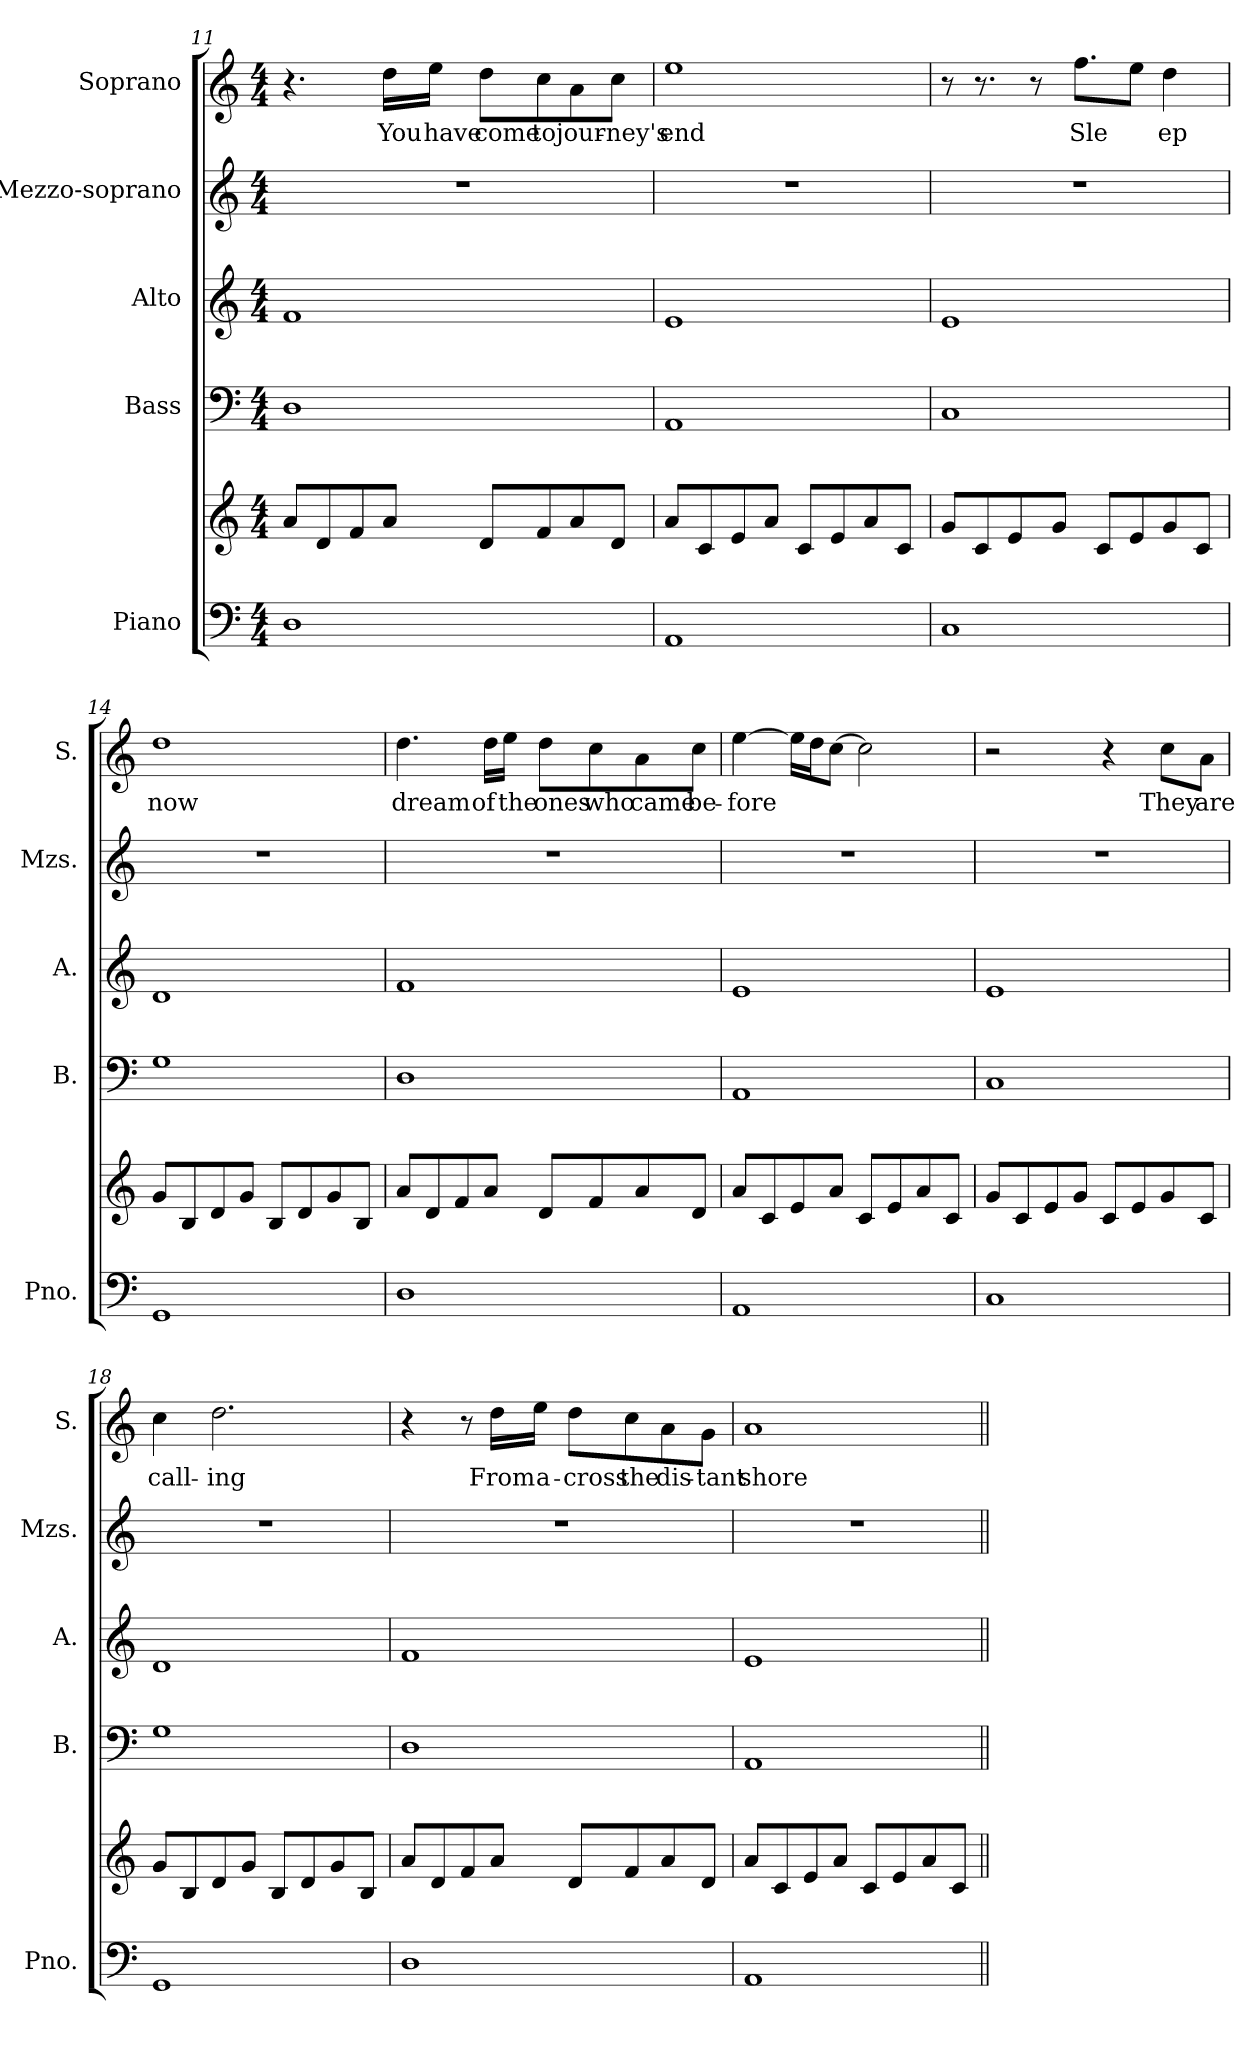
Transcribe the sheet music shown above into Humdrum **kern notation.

**kern	**kern	**kern	**kern	**kern	**kern	**text
*part5	*part5	*part4	*part3	*part2	*part1	*part1
*staff6	*staff5	*staff4	*staff3	*staff2	*staff1	*staff1
*I"Piano	*	*I"Bass	*I"Alto	*I"Mezzo-soprano	*I"Soprano	*
*I'Pno.	*	*I'B.	*I'A.	*I'Mzs.	*I'S.	*
!!LO:LB:g=z
*clefF4	*clefG2	*clefF4	*clefG2	*clefG2	*clefG2	*
*k[]	*k[]	*k[]	*k[]	*k[]	*k[]	*
*M4/4	*M4/4	*M4/4	*M4/4	*M4/4	*M4/4	*
=11	=11	=11	=11	=11	=11	=11
1D	8a/L	1D	1f	1r	4.r	.
.	8d/	.	.	.	.	.
.	8f/	.	.	.	.	.
.	8a/J	.	.	.	16dd\LL	You
.	.	.	.	.	16ee\JJ	have
.	8d/L	.	.	.	8dd\L	come
.	8f/	.	.	.	8cc\	to
.	8a/	.	.	.	8a\	jour-
.	8d/J	.	.	.	8cc\J	-ney's
=12	=12	=12	=12	=12	=12	=12
1AA	8a/L	1AA	1e	1r	1ee	end
.	8c/	.	.	.	.	.
.	8e/	.	.	.	.	.
.	8a/J	.	.	.	.	.
.	8c/L	.	.	.	.	.
.	8e/	.	.	.	.	.
.	8a/	.	.	.	.	.
.	8c/J	.	.	.	.	.
=13	=13	=13	=13	=13	=13	=13
1C	8g/L	1C	1e	1r	8r	.
.	8c/	.	.	.	8.r	.
.	8e/	.	.	.	.	.
.	.	.	.	.	8r	.
.	8g/J	.	.	.	.	.
.	.	.	.	.	8.ff\L	Sle
.	8c/L	.	.	.	.	.
.	8e/	.	.	.	8ee\J	.
.	8g/	.	.	.	4dd\	ep
.	8c/J	.	.	.	.	.
=14	=14	=14	=14	=14	=14	=14
1GG	8g/L	1G	1d	1r	1dd	now
.	8B/	.	.	.	.	.
.	8d/	.	.	.	.	.
.	8g/J	.	.	.	.	.
.	8B/L	.	.	.	.	.
.	8d/	.	.	.	.	.
.	8g/	.	.	.	.	.
.	8B/J	.	.	.	.	.
!!LO:PB:g=z
=15	=15	=15	=15	=15	=15	=15
1D	8a/L	1D	1f	1r	4.dd\	dream
.	8d/	.	.	.	.	.
.	8f/	.	.	.	.	.
.	8a/J	.	.	.	16dd\LL	of
.	.	.	.	.	16ee\JJ	the
.	8d/L	.	.	.	8dd\L	ones
.	8f/	.	.	.	8cc\	who
.	8a/	.	.	.	8a\	came
.	8d/J	.	.	.	8cc\J	be-
=16	=16	=16	=16	=16	=16	=16
1AA	8a/L	1AA	1e	1r	[4ee\	-fore
.	8c/	.	.	.	.	.
.	8e/	.	.	.	16ee\LL]	.
.	.	.	.	.	16dd\J	.
.	8a/J	.	.	.	[8cc\J	.
.	8c/L	.	.	.	2cc\]	.
.	8e/	.	.	.	.	.
.	8a/	.	.	.	.	.
.	8c/J	.	.	.	.	.
=17	=17	=17	=17	=17	=17	=17
1C	8g/L	1C	1e	1r	2r	.
.	8c/	.	.	.	.	.
.	8e/	.	.	.	.	.
.	8g/J	.	.	.	.	.
.	8c/L	.	.	.	4r	.
.	8e/	.	.	.	.	.
.	8g/	.	.	.	8cc\L	They
.	8c/J	.	.	.	8a\J	are
!!LO:LB:g=z
=18	=18	=18	=18	=18	=18	=18
1GG	8g/L	1G	1d	1r	4cc\	call-
.	8B/	.	.	.	.	.
.	8d/	.	.	.	2.dd\	-ing
.	8g/J	.	.	.	.	.
.	8B/L	.	.	.	.	.
.	8d/	.	.	.	.	.
.	8g/	.	.	.	.	.
.	8B/J	.	.	.	.	.
=19	=19	=19	=19	=19	=19	=19
1D	8a/L	1D	1f	1r	4r	.
.	8d/	.	.	.	.	.
.	8f/	.	.	.	8r	.
.	8a/J	.	.	.	16dd\LL	From
.	.	.	.	.	16ee\JJ	a-
.	8d/L	.	.	.	8dd\L	-cross
.	8f/	.	.	.	8cc\	the
.	8a/	.	.	.	8a\	dis-
.	8d/J	.	.	.	8g\J	-tant
=20	=20	=20	=20	=20	=20	=20
1AA	8a/L	1AA	1e	1r	1a	shore
.	8c/	.	.	.	.	.
.	8e/	.	.	.	.	.
.	8a/J	.	.	.	.	.
.	8c/L	.	.	.	.	.
.	8e/	.	.	.	.	.
.	8a/	.	.	.	.	.
.	8c/J	.	.	.	.	.
=||	=||	=||	=||	=||	=||	=||
*-	*-	*-	*-	*-	*-	*-
